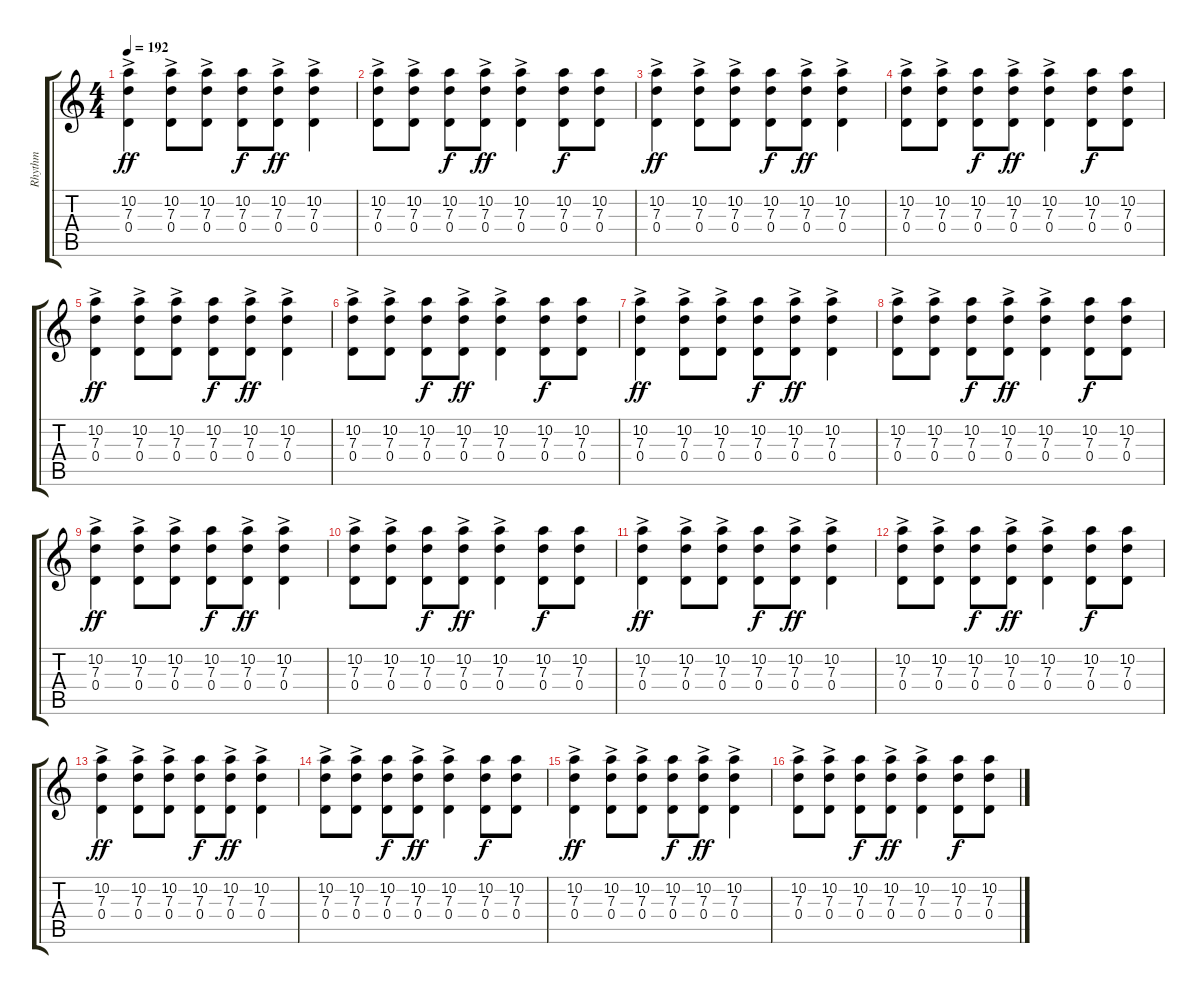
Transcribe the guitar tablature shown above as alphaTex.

\track ("Rhythm" "Rhythm") {instrument overdrivenguitar}
\staff {score tabs}
\tuning (E4 B3 G3 D3 A2 D2) {hide}
\ts (4 4)
\tempo 192
\clef g2
\ks c
(10.2{ac} 7.3 0.4).4{dy ff} (10.2{ac} 7.3 0.4).8 (10.2{ac} 7.3 0.4).8 (10.2 7.3 0.4).8{dy f} (10.2{ac} 7.3 0.4).8{dy ff} (10.2{ac} 7.3 0.4).4 |
(10.2{ac} 7.3 0.4).8 (10.2{ac} 7.3 0.4).8 (10.2 7.3 0.4).8{dy f} (10.2{ac} 7.3 0.4).8{dy ff} (10.2{ac} 7.3 0.4).4 (10.2 7.3 0.4).8{dy f} (10.2 7.3 0.4).8 |
(10.2{ac} 7.3 0.4).4{dy ff} (10.2{ac} 7.3 0.4).8 (10.2{ac} 7.3 0.4).8 (10.2 7.3 0.4).8{dy f} (10.2{ac} 7.3 0.4).8{dy ff} (10.2{ac} 7.3 0.4).4 |
(10.2{ac} 7.3 0.4).8 (10.2{ac} 7.3 0.4).8 (10.2 7.3 0.4).8{dy f} (10.2{ac} 7.3 0.4).8{dy ff} (10.2{ac} 7.3 0.4).4 (10.2 7.3 0.4).8{dy f} (10.2 7.3 0.4).8 |
(10.2{ac} 7.3 0.4).4{dy ff} (10.2{ac} 7.3 0.4).8 (10.2{ac} 7.3 0.4).8 (10.2 7.3 0.4).8{dy f} (10.2{ac} 7.3 0.4).8{dy ff} (10.2{ac} 7.3 0.4).4 |
(10.2{ac} 7.3 0.4).8 (10.2{ac} 7.3 0.4).8 (10.2 7.3 0.4).8{dy f} (10.2{ac} 7.3 0.4).8{dy ff} (10.2{ac} 7.3 0.4).4 (10.2 7.3 0.4).8{dy f} (10.2 7.3 0.4).8 |
(10.2{ac} 7.3 0.4).4{dy ff} (10.2{ac} 7.3 0.4).8 (10.2{ac} 7.3 0.4).8 (10.2 7.3 0.4).8{dy f} (10.2{ac} 7.3 0.4).8{dy ff} (10.2{ac} 7.3 0.4).4 |
(10.2{ac} 7.3 0.4).8 (10.2{ac} 7.3 0.4).8 (10.2 7.3 0.4).8{dy f} (10.2{ac} 7.3 0.4).8{dy ff} (10.2{ac} 7.3 0.4).4 (10.2 7.3 0.4).8{dy f} (10.2 7.3 0.4).8 |
(10.2{ac} 7.3 0.4).4{dy ff} (10.2{ac} 7.3 0.4).8 (10.2{ac} 7.3 0.4).8 (10.2 7.3 0.4).8{dy f} (10.2{ac} 7.3 0.4).8{dy ff} (10.2{ac} 7.3 0.4).4 |
(10.2{ac} 7.3 0.4).8 (10.2{ac} 7.3 0.4).8 (10.2 7.3 0.4).8{dy f} (10.2{ac} 7.3 0.4).8{dy ff} (10.2{ac} 7.3 0.4).4 (10.2 7.3 0.4).8{dy f} (10.2 7.3 0.4).8 |
(10.2{ac} 7.3 0.4).4{dy ff} (10.2{ac} 7.3 0.4).8 (10.2{ac} 7.3 0.4).8 (10.2 7.3 0.4).8{dy f} (10.2{ac} 7.3 0.4).8{dy ff} (10.2{ac} 7.3 0.4).4 |
(10.2{ac} 7.3 0.4).8 (10.2{ac} 7.3 0.4).8 (10.2 7.3 0.4).8{dy f} (10.2{ac} 7.3 0.4).8{dy ff} (10.2{ac} 7.3 0.4).4 (10.2 7.3 0.4).8{dy f} (10.2 7.3 0.4).8 |
(10.2{ac} 7.3 0.4).4{dy ff} (10.2{ac} 7.3 0.4).8 (10.2{ac} 7.3 0.4).8 (10.2 7.3 0.4).8{dy f} (10.2{ac} 7.3 0.4).8{dy ff} (10.2{ac} 7.3 0.4).4 |
(10.2{ac} 7.3 0.4).8 (10.2{ac} 7.3 0.4).8 (10.2 7.3 0.4).8{dy f} (10.2{ac} 7.3 0.4).8{dy ff} (10.2{ac} 7.3 0.4).4 (10.2 7.3 0.4).8{dy f} (10.2 7.3 0.4).8 |
(10.2{ac} 7.3 0.4).4{dy ff} (10.2{ac} 7.3 0.4).8 (10.2{ac} 7.3 0.4).8 (10.2 7.3 0.4).8{dy f} (10.2{ac} 7.3 0.4).8{dy ff} (10.2{ac} 7.3 0.4).4 |
(10.2{ac} 7.3 0.4).8 (10.2{ac} 7.3 0.4).8 (10.2 7.3 0.4).8{dy f} (10.2{ac} 7.3 0.4).8{dy ff} (10.2{ac} 7.3 0.4).4 (10.2 7.3 0.4).8{dy f} (10.2 7.3 0.4).8
